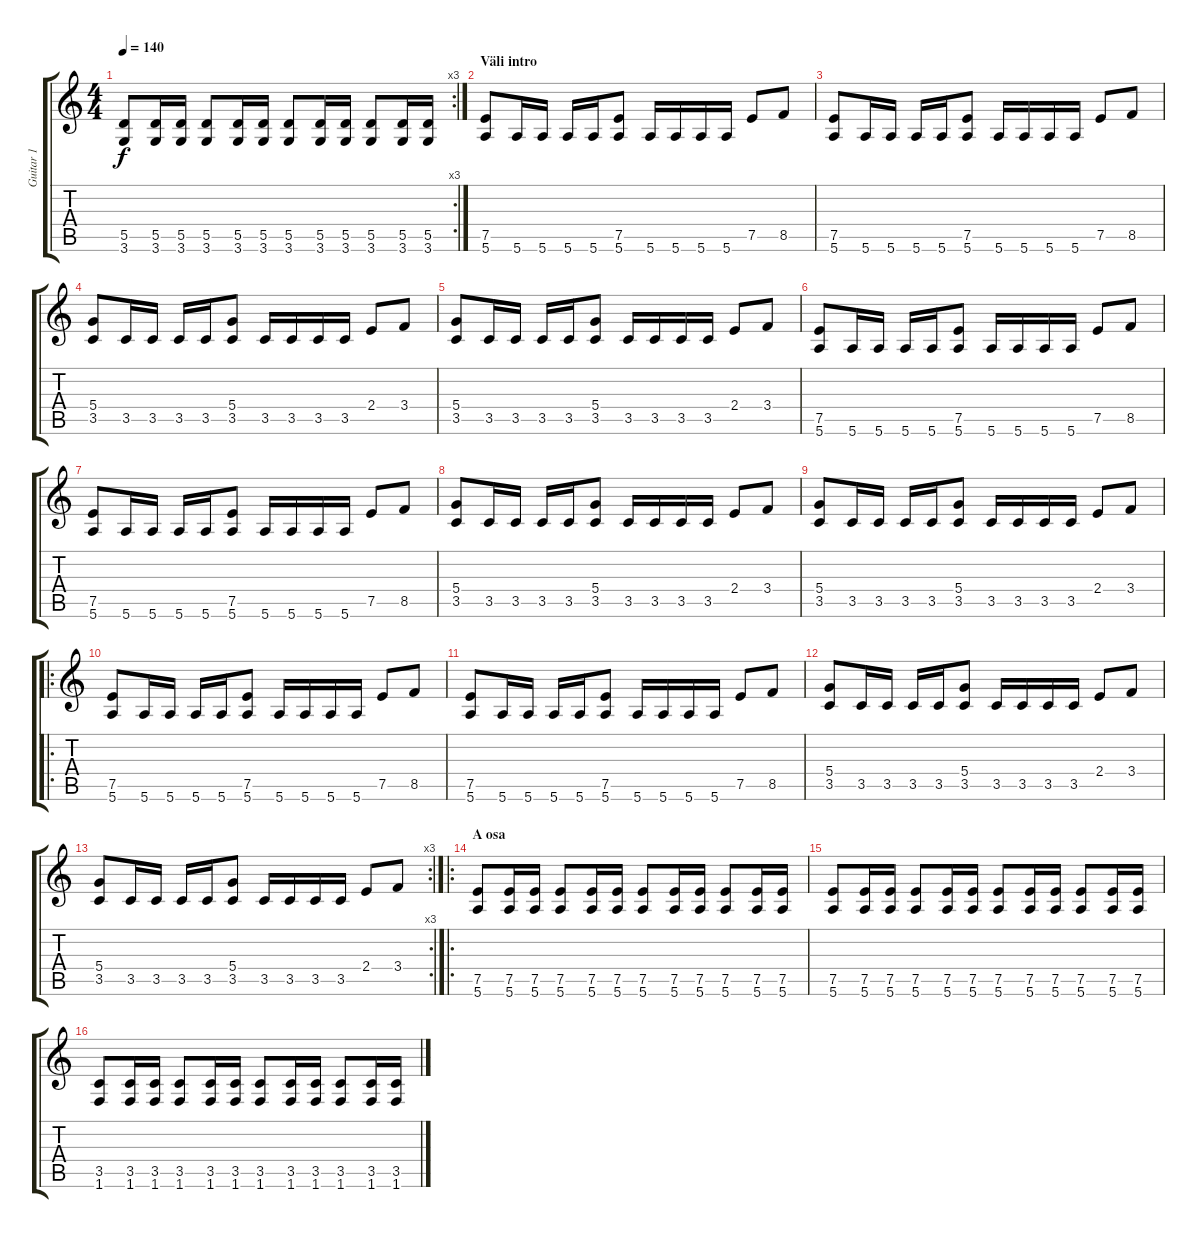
\track ("Guitar 1" "Guitar 1") {instrument distortionguitar}
\staff {score tabs}
\tuning (E4 B3 G3 D3 A2 E2) {hide}
\rc 3
\ts (4 4)
\tempo 140
\clef g2
\ks c
(5.5 3.6).8{dy f} (5.5 3.6).16 (5.5 3.6).16 (5.5 3.6).8 (5.5 3.6).16 (5.5 3.6).16 (5.5 3.6).8 (5.5 3.6).16 (5.5 3.6).16 (5.5 3.6).8 (5.5 3.6).16 (5.5 3.6).16 |
\section ("" "Väli intro")
(7.5 5.6).8 5.6.16 5.6.16 5.6.16 5.6.16 (7.5 5.6).8 5.6.16 5.6.16 5.6.16 5.6.16 7.5.8 8.5.8 |
(7.5 5.6).8 5.6.16 5.6.16 5.6.16 5.6.16 (7.5 5.6).8 5.6.16 5.6.16 5.6.16 5.6.16 7.5.8 8.5.8 |
(5.4 3.5).8 3.5.16 3.5.16 3.5.16 3.5.16 (5.4 3.5).8 3.5.16 3.5.16 3.5.16 3.5.16 2.4.8 3.4.8 |
(5.4 3.5).8 3.5.16 3.5.16 3.5.16 3.5.16 (5.4 3.5).8 3.5.16 3.5.16 3.5.16 3.5.16 2.4.8 3.4.8 |
(7.5 5.6).8 5.6.16 5.6.16 5.6.16 5.6.16 (7.5 5.6).8 5.6.16 5.6.16 5.6.16 5.6.16 7.5.8 8.5.8 |
(7.5 5.6).8 5.6.16 5.6.16 5.6.16 5.6.16 (7.5 5.6).8 5.6.16 5.6.16 5.6.16 5.6.16 7.5.8 8.5.8 |
(5.4 3.5).8 3.5.16 3.5.16 3.5.16 3.5.16 (5.4 3.5).8 3.5.16 3.5.16 3.5.16 3.5.16 2.4.8 3.4.8 |
(5.4 3.5).8 3.5.16 3.5.16 3.5.16 3.5.16 (5.4 3.5).8 3.5.16 3.5.16 3.5.16 3.5.16 2.4.8 3.4.8 |
\ro
(7.5 5.6).8 5.6.16 5.6.16 5.6.16 5.6.16 (7.5 5.6).8 5.6.16 5.6.16 5.6.16 5.6.16 7.5.8 8.5.8 |
(7.5 5.6).8 5.6.16 5.6.16 5.6.16 5.6.16 (7.5 5.6).8 5.6.16 5.6.16 5.6.16 5.6.16 7.5.8 8.5.8 |
(5.4 3.5).8 3.5.16 3.5.16 3.5.16 3.5.16 (5.4 3.5).8 3.5.16 3.5.16 3.5.16 3.5.16 2.4.8 3.4.8 |
\rc 3
(5.4 3.5).8 3.5.16 3.5.16 3.5.16 3.5.16 (5.4 3.5).8 3.5.16 3.5.16 3.5.16 3.5.16 2.4.8 3.4.8 |
\ro
\section ("" "A osa")
(7.5 5.6).8 (7.5 5.6).16 (7.5 5.6).16 (7.5 5.6).8 (7.5 5.6).16 (7.5 5.6).16 (7.5 5.6).8 (7.5 5.6).16 (7.5 5.6).16 (7.5 5.6).8 (7.5 5.6).16 (7.5 5.6).16 |
(7.5 5.6).8 (7.5 5.6).16 (7.5 5.6).16 (7.5 5.6).8 (7.5 5.6).16 (7.5 5.6).16 (7.5 5.6).8 (7.5 5.6).16 (7.5 5.6).16 (7.5 5.6).8 (7.5 5.6).16 (7.5 5.6).16 |
(3.5 1.6).8 (3.5 1.6).16 (3.5 1.6).16 (3.5 1.6).8 (3.5 1.6).16 (3.5 1.6).16 (3.5 1.6).8 (3.5 1.6).16 (3.5 1.6).16 (3.5 1.6).8 (3.5 1.6).16 (3.5 1.6).16
